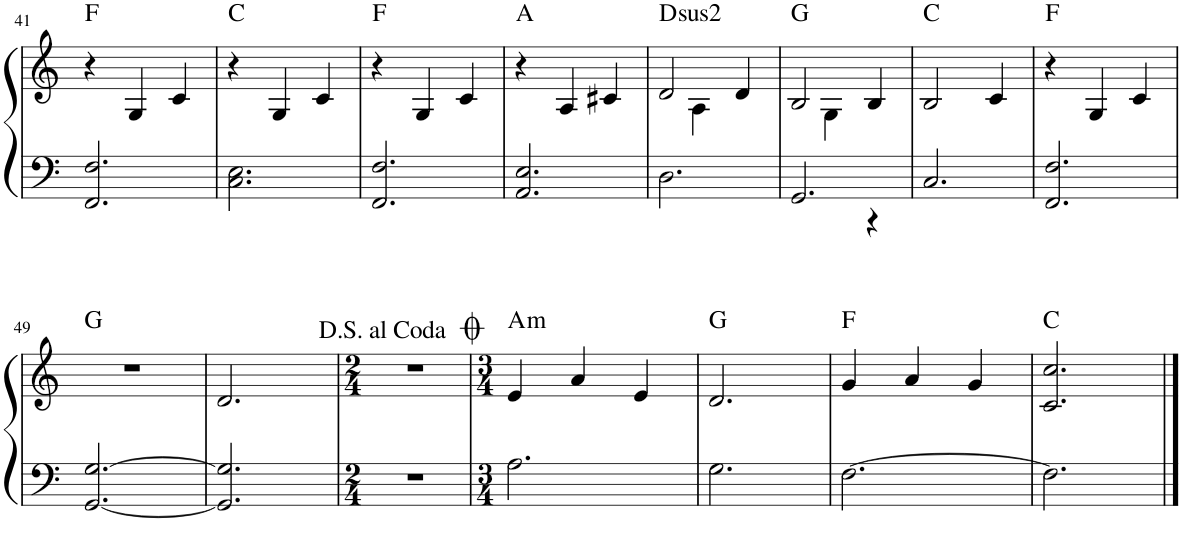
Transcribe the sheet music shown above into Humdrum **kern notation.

**kern	**kern	**harte
*part1	*part1	*part1
*staff2	*staff1	*
*I"Piano	*	*
*I'Pno.	*	*
!!LO:PB:g=z
*clefF4	*clefG2	*
*k[]	*k[]	*
*M3/4	*M3/4	*
=41	=41	=41
2.FF/ 2.F/	4r	F:maj
.	4G/	.
.	4c/	.
=42	=42	=42
2.C\ 2.E\	4r	C:maj
.	4G/	.
.	4c/	.
=43	=43	=43
2.FF/ 2.F/	4r	F:maj
.	4G/	.
.	4c/	.
=44	=44	=44
2.AA/ 2.E/	4r	A:maj
.	4A/	.
.	4c#X/	.
=45	=45	=45
*	*^	*
!	!	!	!LO:H:kt=2
2.D\	2d/	4ryy	D:(1,2,5)
.	.	4A\	.
.	4d/	4ryy	.
=46	=46	=46	=46
*^	*	*	*
2.GG/	2ryy	2B/	4ryy	G:maj
.	.	.	4G\	.
.	4r	4B/	4ryy	.
*v	*v	*	*	*
*	*v	*v	*
=47	=47	=47
2.C/	2B/	C:maj
.	4c/	.
=48	=48	=48
2.FF/ 2.F/	4r	F:maj
.	4G/	.
.	4c/	.
!!LO:LB:g=z
=49	=49	=49
[2.GG/ [2.G/	2.r	G:maj
=50	=50	=50
2.GG/] 2.G/]	2.d/	.
=51	=51	=51
*M2/4	*M2/4	*
2r	2r	.
=52	=52	=52
*M3/4	*M3/4	*
!	!	!LO:H:kt=m
2.A\	4e/	A:min
.	4a/	.
.	4e/	.
=53	=53	=53
2.G\	2.d/	G:maj
=54	=54	=54
[2.F\	4g/	F:maj
.	4a/	.
.	4g/	.
=55	=55	=55
2.F\]	2.c/ 2.cc/	C:maj
==	==	==
*-	*-	*-
